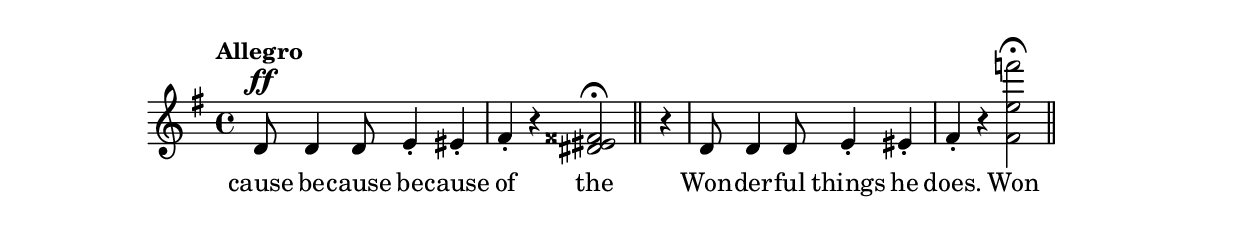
NT = \override Score.TimeSignature.stencil = ##f
\relative c' {
  \key g \major
  \clef "treble"
  \tempo "Allegro"
  \time 4/4
  d8^\ff d4 d8 e4-. eis-. |
  fis-. r <dis eis fisis>2^\fermata | \bar "||" % 10
  \NT
  \time 1/4
  r4
  \time 4/4
  d8 d4 d8 e4-. eis-. |
  fis-. r <fis e' f'>2^\fermata | \bar "||" % 11
}
\addlyrics {
  cause be -- cause be -- cause of
  the
  Won -- der -- ful things he does.
  Won
}